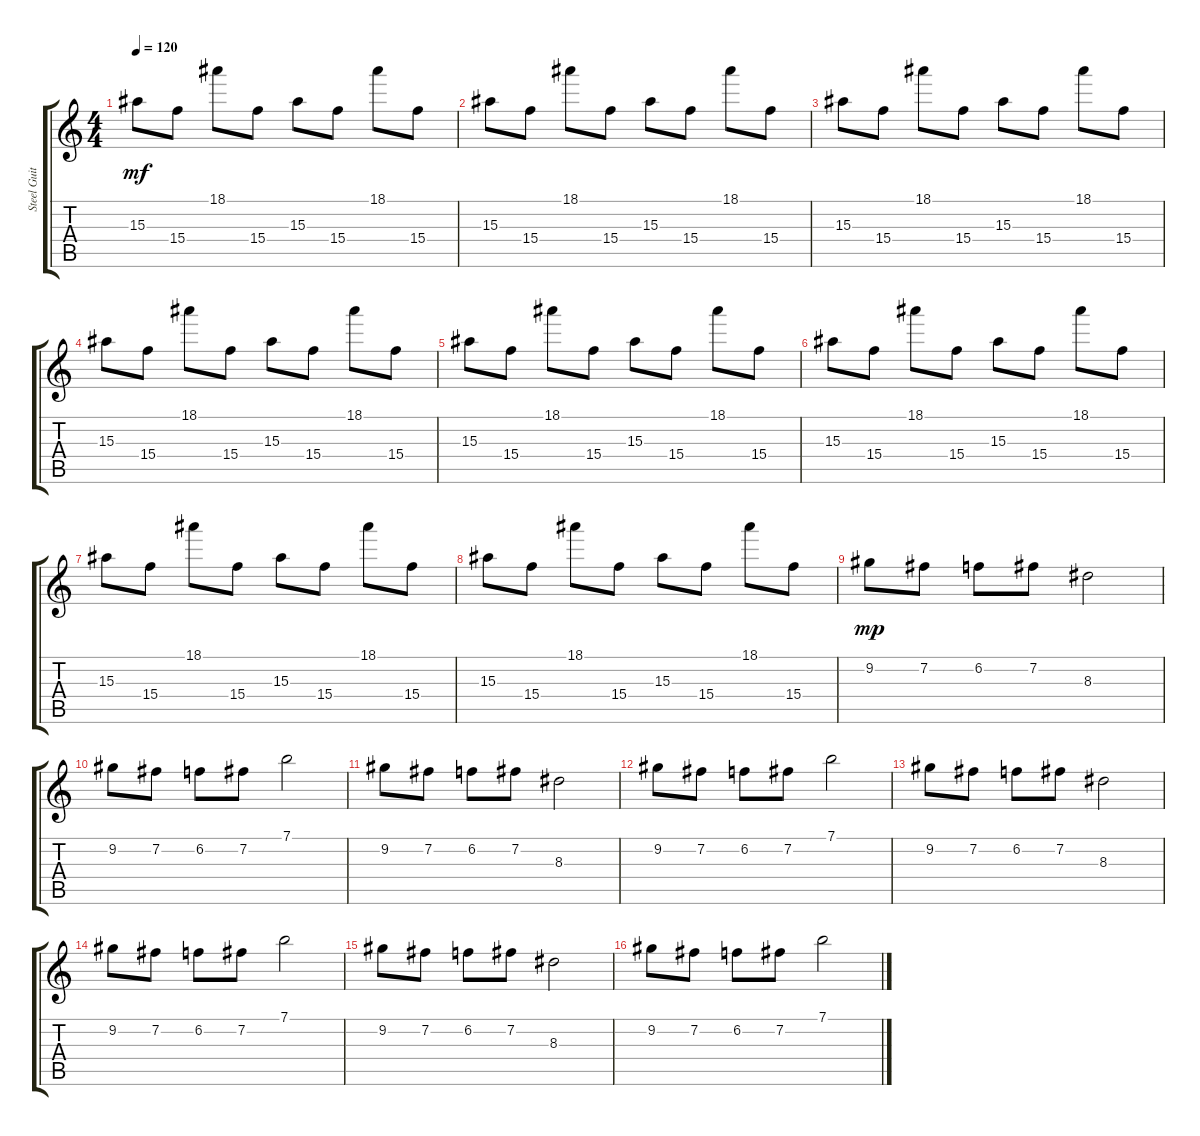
\track ("Steel Guitar" "Steel Guit") {instrument acousticguitarsteel}
\staff {score tabs}
\tuning (E4 B3 G3 D3 A2 E2) {hide}
\ts (4 4)
\tempo 120
\clef g2
\ks c
15.3.8{dy mf instrument acousticguitarsteel} 15.4.8 18.1.8 15.4.8 15.3.8 15.4.8 18.1.8 15.4.8 |
15.3.8 15.4.8 18.1.8 15.4.8 15.3.8 15.4.8 18.1.8 15.4.8 |
15.3.8 15.4.8 18.1.8 15.4.8 15.3.8 15.4.8 18.1.8 15.4.8 |
15.3.8 15.4.8 18.1.8 15.4.8 15.3.8 15.4.8 18.1.8 15.4.8 |
15.3.8 15.4.8 18.1.8 15.4.8 15.3.8 15.4.8 18.1.8 15.4.8 |
15.3.8 15.4.8 18.1.8 15.4.8 15.3.8 15.4.8 18.1.8 15.4.8 |
15.3.8 15.4.8 18.1.8 15.4.8 15.3.8 15.4.8 18.1.8 15.4.8 |
15.3.8 15.4.8 18.1.8 15.4.8 15.3.8 15.4.8 18.1.8 15.4.8 |
9.2.8{dy mp} 7.2.8 6.2.8 7.2.8 8.3.2 |
9.2.8 7.2.8 6.2.8 7.2.8 7.1.2 |
9.2.8 7.2.8 6.2.8 7.2.8 8.3.2 |
9.2.8 7.2.8 6.2.8 7.2.8 7.1.2 |
9.2.8 7.2.8 6.2.8 7.2.8 8.3.2 |
9.2.8 7.2.8 6.2.8 7.2.8 7.1.2 |
9.2.8 7.2.8 6.2.8 7.2.8 8.3.2 |
9.2.8 7.2.8 6.2.8 7.2.8 7.1.2
